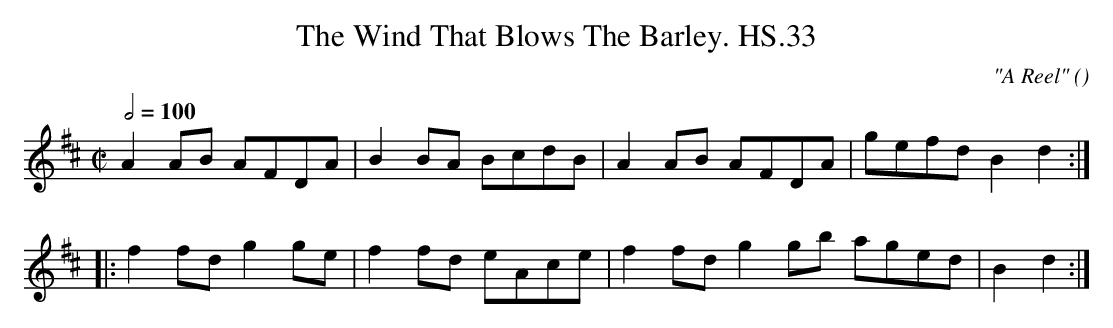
X:1
T:Wind That Blows The Barley. HS.33, The
M:C|
L:1/8
Q:1/2=100
C:"A Reel"
O:
K:D
A2AB AFDA|B2BA BcdB|A2AB AFDA|gefdB2d2:|
|:f2fdg2ge|f2fd eAce|f2fd g2gb aged|B2d2:|
